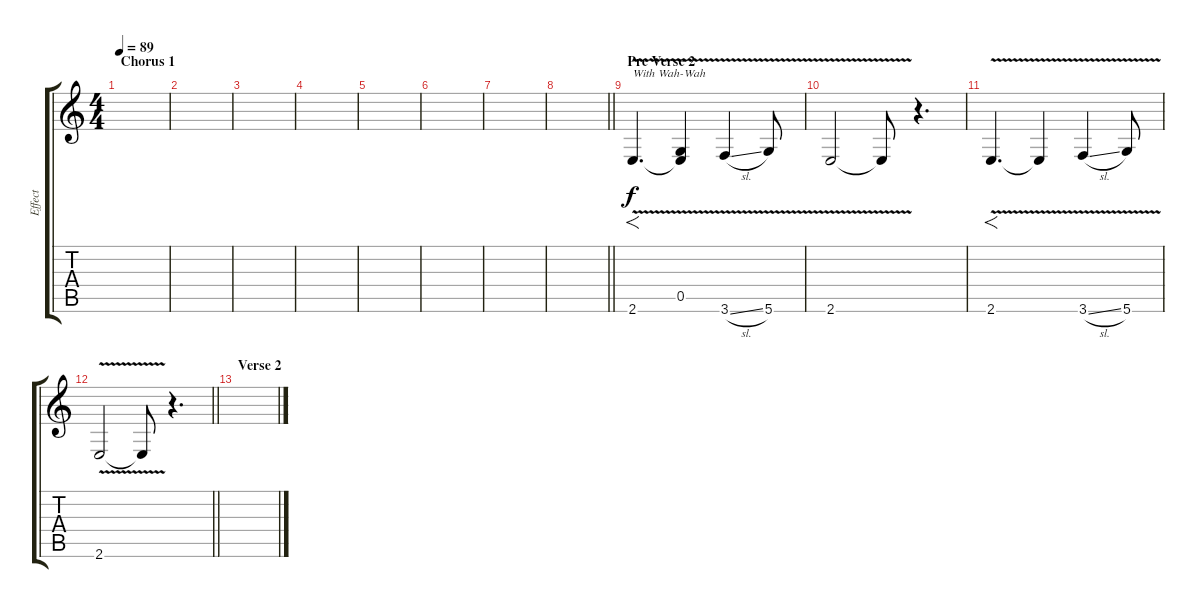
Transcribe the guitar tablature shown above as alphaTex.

\track ("Effect" "Effect") {instrument distortionguitar}
\staff {score tabs}
\tuning (D4 A3 F3 C3 G2 D2) {hide}
\ts (4 4)
\section ("" "Chorus 1")
\tempo 89
\clef g2
\ks c
|
|
|
|
|
|
|
\barLineRight lightlight
|
\section ("" "Pre Verse 2")
2.6{v}.4{f d txt "With Wah-Wah"} (0.5 2.6{t}).4 3.6{v sl}.4 5.6{v}.8 |
2.6{v}.2 2.6{t}.8 r.4{d} |
2.6{v}.4{f d} 2.6{t}.4 3.6{v sl}.4 5.6{v}.8 |
\barLineRight lightlight
2.6{v}.2 2.6{t}.8 r.4{d} |
\section ("" "Verse 2")
